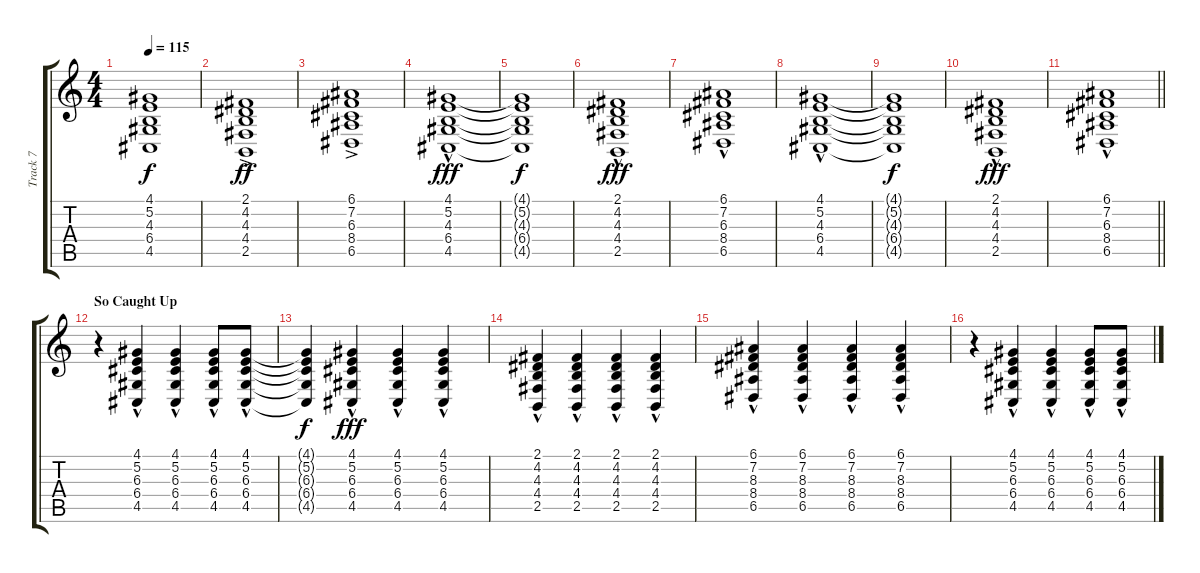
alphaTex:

\track ("Track 7" "Track 7") {instrument acousticgrandpiano}
\staff {score tabs}
\tuning (E4 B3 G3 D3 A2 E2) {hide}
\ts (4 4)
\tempo 115
\clef g2
\ks c
(4.1{t} 5.2{t} 4.3{t} 6.4{t} 4.5{t}).1{dy f} |
(2.1{ac} 4.2{ac} 4.3{ac} 4.4{ac} 2.5{ac}).1{dy ff} |
(6.1{ac} 7.2{ac} 6.3{ac} 8.4{ac} 6.5{ac}).1 |
(4.1{hac} 5.2{hac} 4.3{hac} 6.4{hac} 4.5{hac}).1{dy fff} |
(4.1{t} 5.2{t} 4.3{t} 6.4{t} 4.5{t}).1{dy f} |
(2.1{hac} 4.2{hac} 4.3{hac} 4.4{hac} 2.5{hac}).1{dy fff} |
(6.1{hac} 7.2{hac} 6.3{hac} 8.4{hac} 6.5{hac}).1 |
(4.1{hac} 5.2{hac} 4.3{hac} 6.4{hac} 4.5{hac}).1 |
(4.1{t} 5.2{t} 4.3{t} 6.4{t} 4.5{t}).1{dy f} |
(2.1{hac} 4.2{hac} 4.3{hac} 4.4{hac} 2.5{hac}).1{dy fff} |
\barLineRight lightlight
(6.1{hac} 7.2{hac} 6.3{hac} 8.4{hac} 6.5{hac}).1 |
\section ("" "So Caught Up")
r.4 (4.1{hac} 5.2{hac} 6.3{hac} 6.4{hac} 4.5{hac}).4 (4.1{hac} 5.2{hac} 6.3{hac} 6.4{hac} 4.5{hac}).4 (4.1{hac} 5.2{hac} 6.3{hac} 6.4{hac} 4.5{hac}).8 (4.1{hac} 5.2{hac} 6.3{hac} 6.4{hac} 4.5{hac}).8 |
(4.1{t} 5.2{t} 6.3{t} 6.4{t} 4.5{t}).4{dy f} (4.1{hac} 5.2{hac} 6.3{hac} 6.4{hac} 4.5{hac}).4{dy fff} (4.1{hac} 5.2{hac} 6.3{hac} 6.4{hac} 4.5{hac}).4 (4.1{hac} 5.2{hac} 6.3{hac} 6.4{hac} 4.5{hac}).4 |
(2.1{hac} 4.2{hac} 4.3{hac} 4.4{hac} 2.5{hac}).4 (2.1{hac} 4.2{hac} 4.3{hac} 4.4{hac} 2.5{hac}).4 (2.1{hac} 4.2{hac} 4.3{hac} 4.4{hac} 2.5{hac}).4 (2.1{hac} 4.2{hac} 4.3{hac} 4.4{hac} 2.5{hac}).4 |
(6.1{hac} 7.2{hac} 8.3{hac} 8.4{hac} 6.5{hac}).4 (6.1{hac} 7.2{hac} 8.3{hac} 8.4{hac} 6.5{hac}).4 (6.1{hac} 7.2{hac} 8.3{hac} 8.4{hac} 6.5{hac}).4 (6.1{hac} 7.2{hac} 8.3{hac} 8.4{hac} 6.5{hac}).4 |
r.4 (4.1{hac} 5.2{hac} 6.3{hac} 6.4{hac} 4.5{hac}).4 (4.1{hac} 5.2{hac} 6.3{hac} 6.4{hac} 4.5{hac}).4 (4.1{hac} 5.2{hac} 6.3{hac} 6.4{hac} 4.5{hac}).8 (4.1{hac} 5.2{hac} 6.3{hac} 6.4{hac} 4.5{hac}).8
